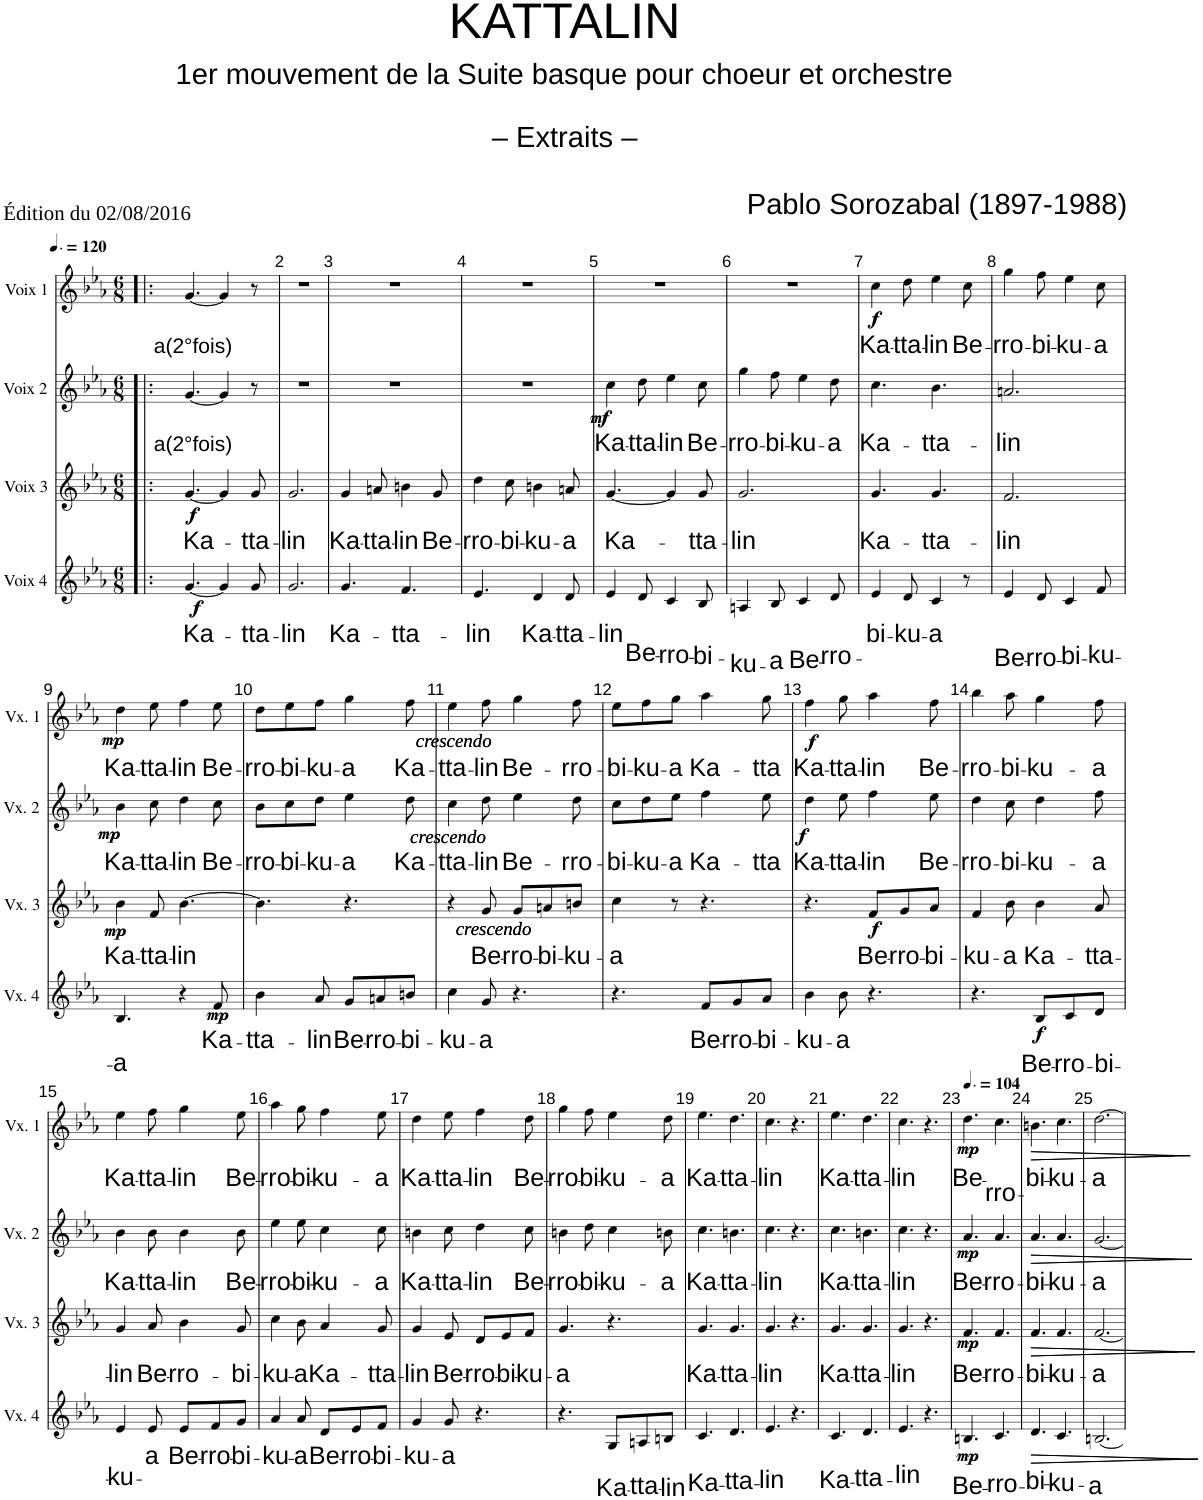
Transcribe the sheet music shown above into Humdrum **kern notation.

**kern	**text	**dynam	**kern	**text	**dynam	**kern	**text	**dynam	**kern	**text	**dynam
*part4	*part4	*part4	*part3	*part3	*part3	*part2	*part2	*part2	*part1	*part1	*part1
*staff4	*staff4	*staff4	*staff3	*staff3	*staff3	*staff2	*staff2	*staff2	*staff1	*staff1	*staff1
*I"Voix 4	*	*	*I"Voix 3	*	*	*I"Voix 2	*	*	*I"Voix 1	*	*
*I'Vx. 4	*	*	*I'Vx. 3	*	*	*I'Vx. 2	*	*	*I'Vx. 1	*	*
*clefG2	*	*	*clefG2	*	*	*clefG2	*	*	*clefG2	*	*
*k[b-e-a-]	*	*	*k[b-e-a-]	*	*	*k[b-e-a-]	*	*	*k[b-e-a-]	*	*
*M6/8	*	*	*M6/8	*	*	*M6/8	*	*	*M6/8	*	*
*MM180	*	*	*MM180	*	*	*MM180	*	*	*MM180	*	*
=1!|:	=1!|:	=1!|:	=1!|:	=1!|:	=1!|:	=1!|:	=1!|:	=1!|:	=1!|:	=1!|:	=1!|:
!	!LO:LY:b	!LO:DY:b	!	!LO:LY:b	!	!	!LO:LY:b	!	!	!LO:LY:b	!
!	!	!LO:DY:n=1:b	!	!	!LO:DY:b	!	!	!	!	!	!
!	!	!	!	!	!LO:DY:n=1:b	!	!	!	!	!	!
[4.g/	Ka-	f f	[4.g/	Ka-	f f	[4.g/	-a(2°fois)	.	[4.g/	-a(2°fois)	.
4g/]	.	.	4g/]	.	.	4g/]	.	.	4g/]	.	.
!	!LO:LY:b	!	!	!LO:LY:b	!	!	!	!	!	!	!
8g/	-tta-	.	8g/	-tta-	.	8r	.	.	8r	.	.
=2	=2	=2	=2	=2	=2	=2	=2	=2	=2	=2	=2
!	!LO:LY:b	!	!	!LO:LY:b	!	!	!	!	!	!	!
2.g/	-lin	.	2.g/	-lin	.	2.r	.	.	2.r	.	.
=3	=3	=3	=3	=3	=3	=3	=3	=3	=3	=3	=3
!	!LO:LY:b	!	!	!LO:LY:b	!	!	!	!	!	!	!
4.g/	Ka-	.	4g/	Ka-	.	2.r	.	.	2.r	.	.
!	!	!	!	!LO:LY:b	!	!	!	!	!	!	!
.	.	.	8an/	-tta-	.	.	.	.	.	.	.
!	!LO:LY:b	!	!	!LO:LY:b	!	!	!	!	!	!	!
4.f/	-tta-	.	4bn\	-lin	.	.	.	.	.	.	.
!	!	!	!	!LO:LY:b	!	!	!	!	!	!	!
.	.	.	8g/	Be-	.	.	.	.	.	.	.
=4	=4	=4	=4	=4	=4	=4	=4	=4	=4	=4	=4
!	!LO:LY:b	!	!	!LO:LY:b	!	!	!	!	!	!	!
4.e-/	-lin	.	4dd\	-rro-	.	2.r	.	.	2.r	.	.
!	!	!	!	!LO:LY:b	!	!	!	!	!	!	!
.	.	.	8cc\	-bi-	.	.	.	.	.	.	.
!	!LO:LY:b	!	!	!LO:LY:b	!	!	!	!	!	!	!
4d/	Ka-	.	4bn\	-ku-	.	.	.	.	.	.	.
!	!LO:LY:b	!	!	!LO:LY:b	!	!	!	!	!	!	!
8d/	-tta-	.	8an/	-a	.	.	.	.	.	.	.
=5	=5	=5	=5	=5	=5	=5	=5	=5	=5	=5	=5
!	!LO:LY:b	!	!	!LO:LY:b	!	!	!LO:LY:b	!LO:DY:b	!	!	!
!	!	!	!	!	!	!	!	!LO:DY:n=1:b	!	!	!
4e-/	-lin	.	[4.g/	Ka-	.	4cc\	Ka-	mf mf	2.r	.	.
!	!LO:LY:b	!	!	!	!	!	!LO:LY:b	!	!	!	!
8d/	Be-	.	.	.	.	8dd\	-tta-	.	.	.	.
!	!LO:LY:b	!	!	!	!	!	!LO:LY:b	!	!	!	!
4c/	-rro-	.	4g/]	.	.	4ee-\	-lin	.	.	.	.
!	!LO:LY:b	!	!	!LO:LY:b	!	!	!LO:LY:b	!	!	!	!
8B-/	-bi-	.	8g/	-tta-	.	8cc\	Be-	.	.	.	.
=6	=6	=6	=6	=6	=6	=6	=6	=6	=6	=6	=6
!	!LO:LY:b	!	!	!LO:LY:b	!	!	!LO:LY:b	!	!	!	!
4An/	-ku-	.	2.g/	-lin	.	4gg\	-rro-	.	2.r	.	.
!	!LO:LY:b	!	!	!	!	!	!LO:LY:b	!	!	!	!
8B-/	-a	.	.	.	.	8ff\	-bi-	.	.	.	.
!	!LO:LY:b	!	!	!	!	!	!LO:LY:b	!	!	!	!
4c/	Be-	.	.	.	.	4ee-\	-ku-	.	.	.	.
!	!LO:LY:b	!	!	!	!	!	!LO:LY:b	!	!	!	!
8d/	-rro-	.	.	.	.	8dd\	-a	.	.	.	.
=7	=7	=7	=7	=7	=7	=7	=7	=7	=7	=7	=7
!	!LO:LY:b	!	!	!LO:LY:b	!	!	!LO:LY:b	!	!	!LO:LY:b	!LO:DY:b
!	!	!	!	!	!	!	!	!	!	!	!LO:DY:n=1:b
4e-/	-bi-	.	4.g/	Ka-	.	4.cc\	Ka-	.	4cc\	Ka-	f f
!	!LO:LY:b	!	!	!	!	!	!	!	!	!LO:LY:b	!
8d/	-ku-	.	.	.	.	.	.	.	8dd\	-tta-	.
!	!LO:LY:b	!	!	!LO:LY:b	!	!	!LO:LY:b	!	!	!LO:LY:b	!
4c/	-a	.	4.g/	-tta-	.	4.b-\	-tta-	.	4ee-\	-lin	.
!	!	!	!	!	!	!	!	!	!	!LO:LY:b	!
8r	.	.	.	.	.	.	.	.	8cc\	Be-	.
=8	=8	=8	=8	=8	=8	=8	=8	=8	=8	=8	=8
!	!LO:LY:b	!	!	!LO:LY:b	!	!	!LO:LY:b	!	!	!LO:LY:b	!
4e-/	Be-	.	2.f/	-lin	.	2.an/	-lin	.	4gg\	-rro-	.
!	!LO:LY:b	!	!	!	!	!	!	!	!	!LO:LY:b	!
8d/	-rro-	.	.	.	.	.	.	.	8ff\	-bi-	.
!	!LO:LY:b	!	!	!	!	!	!	!	!	!LO:LY:b	!
4c/	-bi-	.	.	.	.	.	.	.	4ee-\	-ku-	.
!	!LO:LY:b	!	!	!	!	!	!	!	!	!LO:LY:b	!
8f/	-ku-	.	.	.	.	.	.	.	8cc\	-a	.
!!LO:LB:g=z
=9	=9	=9	=9	=9	=9	=9	=9	=9	=9	=9	=9
!	!LO:LY:b	!	!	!LO:LY:b	!LO:DY:b	!	!LO:LY:b	!	!	!LO:LY:b	!
!	!	!	!	!	!LO:DY:n=1:b	!	!	!LO:DY:b	!	!	!
!	!	!	!	!	!	!	!	!LO:DY:n=1:b	!	!	!LO:DY:b
!	!	!	!	!	!	!	!	!	!	!	!LO:DY:n=1:b
4.B-/	-a	.	4b-\	Ka-	mp mp	4b-\	Ka-	mp mp	4dd\	Ka-	mp mp
!	!	!	!	!LO:LY:b	!	!	!LO:LY:b	!	!	!LO:LY:b	!
.	.	.	8f/	-tta-	.	8cc\	-tta-	.	8ee-\	-tta-	.
!	!	!	!	!LO:LY:b	!	!	!LO:LY:b	!	!	!LO:LY:b	!
4r	.	.	[4.b-\	-lin	.	4dd\	-lin	.	4ff\	-lin	.
!	!LO:LY:b	!LO:DY:b	!	!	!	!	!LO:LY:b	!	!	!LO:LY:b	!
!	!	!LO:DY:n=1:b	!	!	!	!	!	!	!	!	!
8f/	Ka-	mp mp	.	.	.	8cc\	Be-	.	8ee-\	Be-	.
=10	=10	=10	=10	=10	=10	=10	=10	=10	=10	=10	=10
!	!LO:LY:b	!	!	!	!	!	!LO:LY:b	!	!	!LO:LY:b	!
4b-\	-tta-	.	4.b-\]	.	.	8b-\L	-rro-	.	8dd\L	-rro-	.
!	!	!	!	!	!	!	!LO:LY:b	!	!	!LO:LY:b	!
.	.	.	.	.	.	8cc\	-bi-	.	8ee-\	-bi-	.
!	!LO:LY:b	!	!	!	!	!	!LO:LY:b	!	!	!LO:LY:b	!
8a-/	-lin	.	.	.	.	8dd\J	-ku-	.	8ff\J	-ku-	.
!	!LO:LY:b	!	!	!	!	!	!LO:LY:b	!	!	!LO:LY:b	!
8g/L	Be-	.	4.r	.	.	4ee-\	-a	.	4gg\	-a	.
!	!LO:LY:b	!	!	!	!	!	!	!	!	!	!
8an/	-rro-	.	.	.	.	.	.	.	.	.	.
!	!LO:LY:b	!	!	!	!	!	!LO:LY:b	!	!	!LO:LY:b	!
8bn/J	-bi-	.	.	.	.	8dd\	Ka-	.	8ff\	Ka-	.
=11	=11	=11	=11	=11	=11	=11	=11	=11	=11	=11	=11
!	!LO:LY:b	!	!	!	!	!	!LO:LY:b	!LO:DY:b	!	!LO:LY:b	!
!	!	!	!	!	!	!	!	!LO:DY:n=1:b	!	!	!LO:DY:b
!	!	!	!	!	!	!	!	!	!	!	!LO:DY:n=1:b
4cc\	-ku-	.	4r	.	.	4cc\	-tta-	other-dynamics other-dynamics	4ee-\	-tta-	other-dynamics other-dynamics
!	!LO:LY:b	!	!	!LO:LY:b	!LO:DY:b	!	!LO:LY:b	!	!	!LO:LY:b	!
!	!	!	!	!	!LO:DY:n=1:b	!	!	!	!	!	!
8g/	-a	.	8g/	Be-	other-dynamics other-dynamics	8dd\	-lin	.	8ff\	-lin	.
!	!	!	!	!LO:LY:b	!	!	!LO:LY:b	!	!	!LO:LY:b	!
4.r	.	.	8g/L	-rro-	.	4ee-\	Be-	.	4gg\	Be-	.
!	!	!	!	!LO:LY:b	!	!	!	!	!	!	!
.	.	.	8an/	-bi-	.	.	.	.	.	.	.
!	!	!	!	!LO:LY:b	!	!	!LO:LY:b	!	!	!LO:LY:b	!
.	.	.	8bn/J	-ku-	.	8dd\	-rro-	.	8ff\	-rro-	.
=12	=12	=12	=12	=12	=12	=12	=12	=12	=12	=12	=12
!	!	!	!	!LO:LY:b	!	!	!LO:LY:b	!	!	!LO:LY:b	!
4.r	.	.	4cc\	-a	.	8cc\L	-bi-	.	8ee-\L	-bi-	.
!	!	!	!	!	!	!	!LO:LY:b	!	!	!LO:LY:b	!
.	.	.	.	.	.	8dd\	-ku-	.	8ff\	-ku-	.
!	!	!	!	!	!	!	!LO:LY:b	!	!	!LO:LY:b	!
.	.	.	8r	.	.	8ee-\J	-a	.	8gg\J	-a	.
!	!LO:LY:b	!	!	!	!	!	!LO:LY:b	!	!	!LO:LY:b	!
8f/L	Be-	.	4.r	.	.	4ff\	Ka-	.	4aa-\	Ka-	.
!	!LO:LY:b	!	!	!	!	!	!	!	!	!	!
8g/	-rro-	.	.	.	.	.	.	.	.	.	.
!	!LO:LY:b	!	!	!	!	!	!LO:LY:b	!	!	!LO:LY:b	!
8a-/J	-bi-	.	.	.	.	8ee-\	-tta	.	8gg\	-tta	.
=13	=13	=13	=13	=13	=13	=13	=13	=13	=13	=13	=13
!	!LO:LY:b	!	!	!	!	!	!LO:LY:b	!LO:DY:b	!	!LO:LY:b	!
!	!	!	!	!	!	!	!	!LO:DY:n=1:b	!	!	!LO:DY:b
!	!	!	!	!	!	!	!	!	!	!	!LO:DY:n=1:b
4b-\	-ku-	.	4.r	.	.	4dd\	Ka-	f f	4ff\	Ka-	f f
!	!LO:LY:b	!	!	!	!	!	!LO:LY:b	!	!	!LO:LY:b	!
8b-\	-a	.	.	.	.	8ee-\	-tta-	.	8gg\	-tta-	.
!	!	!	!	!LO:LY:b	!LO:DY:b	!	!LO:LY:b	!	!	!LO:LY:b	!
!	!	!	!	!	!LO:DY:n=1:b	!	!	!	!	!	!
4.r	.	.	8f/L	Be-	f f	4ff\	-lin	.	4aa-\	-lin	.
!	!	!	!	!LO:LY:b	!	!	!	!	!	!	!
.	.	.	8g/	-rro-	.	.	.	.	.	.	.
!	!	!	!	!LO:LY:b	!	!	!LO:LY:b	!	!	!LO:LY:b	!
.	.	.	8a-/J	-bi-	.	8ee-\	Be-	.	8ff\	Be-	.
=14	=14	=14	=14	=14	=14	=14	=14	=14	=14	=14	=14
!	!	!	!	!LO:LY:b	!	!	!LO:LY:b	!	!	!LO:LY:b	!
4.r	.	.	4f/	-ku-	.	4dd\	-rro-	.	4bb-\	-rro-	.
!	!	!	!	!LO:LY:b	!	!	!LO:LY:b	!	!	!LO:LY:b	!
.	.	.	8b-\	-a	.	8cc\	-bi-	.	8aa-\	-bi-	.
!	!LO:LY:b	!LO:DY:b	!	!LO:LY:b	!	!	!LO:LY:b	!	!	!LO:LY:b	!
!	!	!LO:DY:n=1:b	!	!	!	!	!	!	!	!	!
8B-/L	Be-	f f	4b-\	Ka-	.	4dd\	-ku-	.	4gg\	-ku-	.
!	!LO:LY:b	!	!	!	!	!	!	!	!	!	!
8c/	-rro-	.	.	.	.	.	.	.	.	.	.
!	!LO:LY:b	!	!	!LO:LY:b	!	!	!LO:LY:b	!	!	!LO:LY:b	!
8d/J	-bi-	.	8a-/	-tta-	.	8ff\	-a	.	8ff\	-a	.
!!LO:LB:g=z
=15	=15	=15	=15	=15	=15	=15	=15	=15	=15	=15	=15
!	!LO:LY:b	!	!	!LO:LY:b	!	!	!LO:LY:b	!	!	!LO:LY:b	!
4e-/	-ku-	.	4g/	-lin	.	4b-\	Ka-	.	4ee-\	Ka-	.
!	!LO:LY:b	!	!	!LO:LY:b	!	!	!LO:LY:b	!	!	!LO:LY:b	!
8e-/	-a	.	8a-/	Be-	.	8b-\	-tta-	.	8ff\	-tta-	.
!	!LO:LY:b	!	!	!LO:LY:b	!	!	!LO:LY:b	!	!	!LO:LY:b	!
8e-/L	Be-	.	4b-\	-rro-	.	4b-\	-lin	.	4gg\	-lin	.
!	!LO:LY:b	!	!	!	!	!	!	!	!	!	!
8f/	-rro-	.	.	.	.	.	.	.	.	.	.
!	!LO:LY:b	!	!	!LO:LY:b	!	!	!LO:LY:b	!	!	!LO:LY:b	!
8g/J	-bi-	.	8g/	-bi-	.	8b-\	Be-	.	8ee-\	Be-	.
=16	=16	=16	=16	=16	=16	=16	=16	=16	=16	=16	=16
!	!LO:LY:b	!	!	!LO:LY:b	!	!	!LO:LY:b	!	!	!LO:LY:b	!
4a-/	-ku-	.	4cc\	-ku-	.	4ee-\	-rro-	.	4aa-\	-rro-	.
!	!LO:LY:b	!	!	!LO:LY:b	!	!	!LO:LY:b	!	!	!LO:LY:b	!
8a-/	-a	.	8b-\	-a	.	8ee-\	-bi-	.	8gg\	-bi-	.
!	!LO:LY:b	!	!	!LO:LY:b	!	!	!LO:LY:b	!	!	!LO:LY:b	!
8d/L	Be-	.	4a-/	Ka-	.	4cc\	-ku-	.	4ff\	-ku-	.
!	!LO:LY:b	!	!	!	!	!	!	!	!	!	!
8e-/	-rro-	.	.	.	.	.	.	.	.	.	.
!	!LO:LY:b	!	!	!LO:LY:b	!	!	!LO:LY:b	!	!	!LO:LY:b	!
8f/J	-bi-	.	8g/	-tta-	.	8cc\	-a	.	8ee-\	-a	.
=17	=17	=17	=17	=17	=17	=17	=17	=17	=17	=17	=17
!	!LO:LY:b	!	!	!LO:LY:b	!	!	!LO:LY:b	!	!	!LO:LY:b	!
4g/	-ku-	.	4g/	-lin	.	4bn\	Ka-	.	4dd\	Ka-	.
!	!LO:LY:b	!	!	!LO:LY:b	!	!	!LO:LY:b	!	!	!LO:LY:b	!
8g/	-a	.	8e-/	Be-	.	8cc\	-tta-	.	8ee-\	-tta-	.
!	!	!	!	!LO:LY:b	!	!	!LO:LY:b	!	!	!LO:LY:b	!
4.r	.	.	8d/L	-rro-	.	4dd\	-lin	.	4ff\	-lin	.
!	!	!	!	!LO:LY:b	!	!	!	!	!	!	!
.	.	.	8e-/	-bi-	.	.	.	.	.	.	.
!	!	!	!	!LO:LY:b	!	!	!LO:LY:b	!	!	!LO:LY:b	!
.	.	.	8f/J	-ku-	.	8cc\	Be-	.	8dd\	Be-	.
=18	=18	=18	=18	=18	=18	=18	=18	=18	=18	=18	=18
!	!	!	!	!LO:LY:b	!	!	!LO:LY:b	!	!	!LO:LY:b	!
4.r	.	.	4.g/	-a	.	4bn\	-rro-	.	4gg\	-rro-	.
!	!	!	!	!	!	!	!LO:LY:b	!	!	!LO:LY:b	!
.	.	.	.	.	.	8dd\	-bi-	.	8ff\	-bi-	.
!	!LO:LY:b	!	!	!	!	!	!LO:LY:b	!	!	!LO:LY:b	!
8G/L	Ka-	.	4.r	.	.	4cc\	-ku-	.	4ee-\	-ku-	.
!	!LO:LY:b	!	!	!	!	!	!	!	!	!	!
8An/	-tta-	.	.	.	.	.	.	.	.	.	.
!	!LO:LY:b	!	!	!	!	!	!LO:LY:b	!	!	!LO:LY:b	!
8Bn/J	-lin	.	.	.	.	8bn\	-a	.	8dd\	-a	.
=19	=19	=19	=19	=19	=19	=19	=19	=19	=19	=19	=19
!	!LO:LY:b	!	!	!LO:LY:b	!	!	!LO:LY:b	!	!	!LO:LY:b	!
4.c/	Ka-	.	4.g/	Ka-	.	4.cc\	Ka-	.	4.ee-\	Ka-	.
!	!LO:LY:b	!	!	!LO:LY:b	!	!	!LO:LY:b	!	!	!LO:LY:b	!
4.d/	-tta-	.	4.g/	-tta-	.	4.bn\	-tta-	.	4.dd\	-tta-	.
=20	=20	=20	=20	=20	=20	=20	=20	=20	=20	=20	=20
!	!LO:LY:b	!	!	!LO:LY:b	!	!	!LO:LY:b	!	!	!LO:LY:b	!
4.e-/	-lin	.	4.g/	-lin	.	4.cc\	-lin	.	4.cc\	-lin	.
4.r	.	.	4.r	.	.	4.r	.	.	4.r	.	.
=21	=21	=21	=21	=21	=21	=21	=21	=21	=21	=21	=21
!	!LO:LY:b	!	!	!LO:LY:b	!	!	!LO:LY:b	!	!	!LO:LY:b	!
4.c/	Ka-	.	4.g/	Ka-	.	4.cc\	Ka-	.	4.ee-\	Ka-	.
!	!LO:LY:b	!	!	!LO:LY:b	!	!	!LO:LY:b	!	!	!LO:LY:b	!
4.d/	-tta-	.	4.g/	-tta-	.	4.bn\	-tta-	.	4.dd\	-tta-	.
=22	=22	=22	=22	=22	=22	=22	=22	=22	=22	=22	=22
!	!LO:LY:b	!	!	!LO:LY:b	!	!	!LO:LY:b	!	!	!LO:LY:b	!
4.e-/	-lin	.	4.g/	-lin	.	4.cc\	-lin	.	4.cc\	-lin	.
4.r	.	.	4.r	.	.	4.r	.	.	4.r	.	.
=23	=23	=23	=23	=23	=23	=23	=23	=23	=23	=23	=23
*	*	*	*	*	*	*	*	*	*MM156	*	*
!	!LO:LY:b	!LO:DY:b	!	!LO:LY:b	!	!	!LO:LY:b	!	!	!LO:LY:b	!
!	!	!LO:DY:n=1:b	!	!	!LO:DY:b	!	!	!	!	!	!
!	!	!	!	!	!LO:DY:n=1:b	!	!	!LO:DY:b	!	!	!
!	!	!	!	!	!	!	!	!LO:DY:n=1:b	!	!	!LO:DY:b
!	!	!	!	!	!	!	!	!	!	!	!LO:DY:n=1:b
4.Bn/	Be-	mp mp	4.f/	Be-	mp mp	4.a-/	Be-	mp mp	4.dd\	Be-	mp mp
!	!LO:LY:b	!	!	!LO:LY:b	!	!	!LO:LY:b	!	!	!LO:LY:b	!
4.c/	-rro-	.	4.f/	-rro-	.	4.a-/	-rro-	.	4.cc\	-rro-	.
=24	=24	=24	=24	=24	=24	=24	=24	=24	=24	=24	=24
!	!LO:LY:b	!LO:HP:b	!	!LO:LY:b	!LO:HP:b	!	!LO:LY:b	!LO:HP:b	!	!LO:LY:b	!LO:HP:b
4.d/	-bi-	>	4.f/	-bi-	>	4.a-/	-bi-	>	4.bn\	-bi-	>
!	!LO:LY:b	!LO:HP:b	!	!LO:LY:b	!LO:HP:b	!	!LO:LY:b	!LO:HP:b	!	!LO:LY:b	!LO:HP:b
4.c/	-ku-	>	4.f/	-ku-	>	4.a-/	-ku-	>	4.cc\	-ku-	>
.	.	] ]	.	.	] ]	.	.	] ]	.	.	] ]
=25	=25	=25	=25	=25	=25	=25	=25	=25	=25	=25	=25
!	!LO:LY:b	!	!	!LO:LY:b	!	!	!LO:LY:b	!	!	!LO:LY:b	!
[2.Bn/	-a	.	[2.f/	-a	.	[2.g/	-a	.	[2.dd\	-a	.
=	=	=	=	=	=	=	=	=	=	=	=
*-	*-	*-	*-	*-	*-	*-	*-	*-	*-	*-	*-
